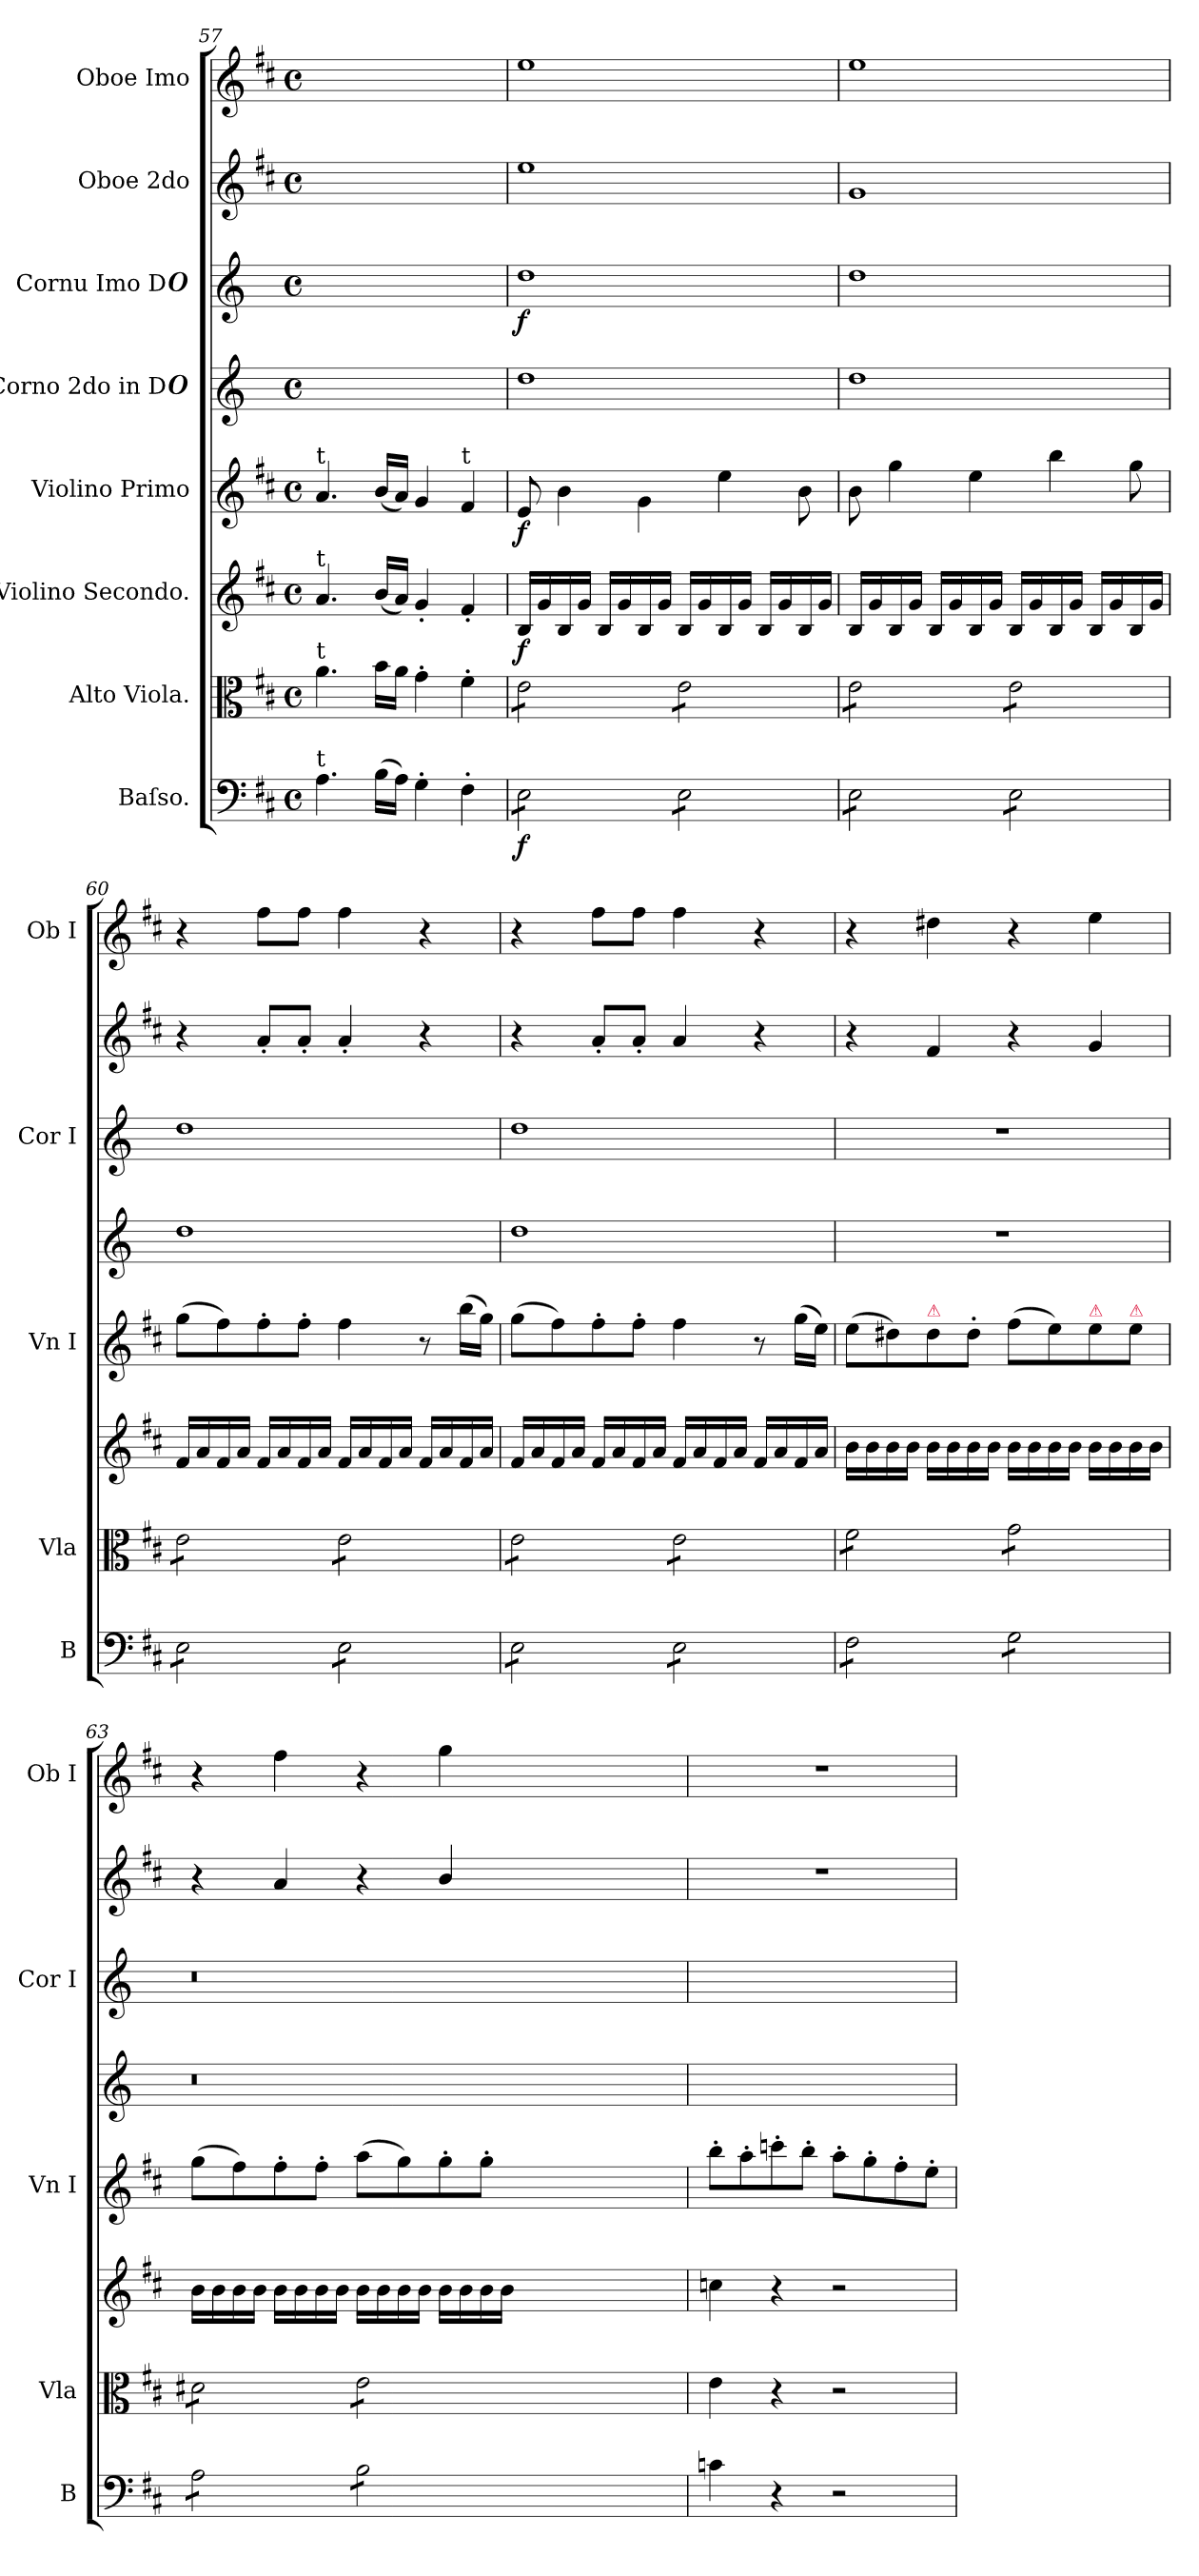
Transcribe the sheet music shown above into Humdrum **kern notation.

**kern	**dynam	**kern	**kern	**dynam	**kern	**dynam	**kern	**kern	**dynam	**kern	**kern
*part8	*part8	*part7	*part6	*part6	*part5	*part5	*part4	*part3	*part3	*part2	*part1
*staff8	*staff8	*staff7	*staff6	*staff6	*staff5	*staff5	*staff4	*staff3	*staff3	*staff2	*staff1
*I"Baſso.	*	*I"Alto Viola.	*I"Violino Secondo.	*	*I"Violino Primo	*	*I"Corno 2do in D#	*I"Cornu Imo D#	*	*I"Oboe 2do	*I"Oboe Imo
*I'B	*	*I'Vla	*	*	*I'Vn I	*	*	*I'Cor I	*	*	*I'Ob I
*clefF4	*	*clefC3	*clefG2	*	*clefG2	*	*clefG2	*clefG2	*	*clefG2	*clefG2
*	*	*	*	*	*	*	*ITrd-1c-2	*ITrd-1c-2	*	*	*
*k[f#c#]	*	*k[f#c#]	*k[f#c#]	*	*k[f#c#]	*	*k[f#c#]	*k[f#c#]	*	*k[f#c#]	*k[f#c#]
*D:	*	*D:	*D:	*	*D:	*	*	*	*	*D:	*D:
*M4/4	*	*M4/4	*M4/4	*	*M4/4	*	*M4/4	*M4/4	*	*M4/4	*M4/4
*met(c)	*	*met(c)	*met(c)	*	*met(c)	*	*met(c)	*met(c)	*	*met(c)	*met(c)
=57	=57	=57	=57	=57	=57	=57	=57	=57	=57	=57	=57
!	!	!	!	!	!LO:TX:a:t=t	!	!	!	!	!	!
!	!	!	!LO:TX:a:t=t	!	!	!	!	!	!	!	!
!	!	!LO:TX:a:t=t	!	!	!	!	!	!	!	!	!
!LO:TX:a:t=t	!	!	!	!	!	!	!	!	!	!	!
4.A\	.	4.a\	4.a/	.	4.a/	.	1ryy	1ryy	.	1ryy	1ryy
(16B\LL	.	16b\LL	(16b/LL	.	(16b/LL	.	.	.	.	.	.
16A\JJ)	.	16a\JJ	16a/JJ)	.	16a/JJ)	.	.	.	.	.	.
4G'\	.	4g'\	4g'/	.	4g/	.	.	.	.	.	.
!	!	!	!	!	!LO:TX:a:t=t	!	!	!	!	!	!
4F#'\	.	4f#'\	4f#'/	.	4f#/	.	.	.	.	.	.
=58	=58	=58	=58	=58	=58	=58	=58	=58	=58	=58	=58
*tremolo	*	*	*	*	*	*	*	*	*	*	*
*	*	*tremolo	*	*	*	*	*	*	*	*	*
8E\L	f	8e\L	16B/LL	f	8e/	f	1ee	1ee	f	1ee	1ee
.	.	.	16g/	.	.	.	.	.	.	.	.
8E\	.	8e\	16B/	.	4b\	.	.	.	.	.	.
.	.	.	16g/JJ	.	.	.	.	.	.	.	.
8E\	.	8e\	16B/LL	.	.	.	.	.	.	.	.
.	.	.	16g/	.	.	.	.	.	.	.	.
8E\J	.	8e\J	16B/	.	4g\	.	.	.	.	.	.
.	.	.	16g/JJ	.	.	.	.	.	.	.	.
8E\L	.	8e\L	16B/LL	.	.	.	.	.	.	.	.
.	.	.	16g/	.	.	.	.	.	.	.	.
8E\	.	8e\	16B/	.	4ee\	.	.	.	.	.	.
.	.	.	16g/JJ	.	.	.	.	.	.	.	.
8E\	.	8e\	16B/LL	.	.	.	.	.	.	.	.
.	.	.	16g/	.	.	.	.	.	.	.	.
8E\J	.	8e\J	16B/	.	8b\	.	.	.	.	.	.
.	.	.	16g/JJ	.	.	.	.	.	.	.	.
=59	=59	=59	=59	=59	=59	=59	=59	=59	=59	=59	=59
8E\L	.	8e\L	16B/LL	.	8b\	.	1ee	1ee	.	1g	1ee
.	.	.	16g/	.	.	.	.	.	.	.	.
8E\	.	8e\	16B/	.	4gg\	.	.	.	.	.	.
.	.	.	16g/JJ	.	.	.	.	.	.	.	.
8E\	.	8e\	16B/LL	.	.	.	.	.	.	.	.
.	.	.	16g/	.	.	.	.	.	.	.	.
8E\J	.	8e\J	16B/	.	4ee\	.	.	.	.	.	.
.	.	.	16g/JJ	.	.	.	.	.	.	.	.
8E\L	.	8e\L	16B/LL	.	.	.	.	.	.	.	.
.	.	.	16g/	.	.	.	.	.	.	.	.
8E\	.	8e\	16B/	.	4bb\	.	.	.	.	.	.
.	.	.	16g/JJ	.	.	.	.	.	.	.	.
8E\	.	8e\	16B/LL	.	.	.	.	.	.	.	.
.	.	.	16g/	.	.	.	.	.	.	.	.
8E\J	.	8e\J	16B/	.	8gg\	.	.	.	.	.	.
.	.	.	16g/JJ	.	.	.	.	.	.	.	.
=60	=60	=60	=60	=60	=60	=60	=60	=60	=60	=60	=60
8E\L	.	8e\L	16f#/LL	.	(8gg\L	.	1ee	1ee	.	4r	4r
.	.	.	16a/	.	.	.	.	.	.	.	.
8E\	.	8e\	16f#/	.	8ff#\)	.	.	.	.	.	.
.	.	.	16a/JJ	.	.	.	.	.	.	.	.
8E\	.	8e\	16f#/LL	.	8ff#'\	.	.	.	.	8a'/L	8ff#\L
.	.	.	16a/	.	.	.	.	.	.	.	.
8E\J	.	8e\J	16f#/	.	8ff#'\J	.	.	.	.	8a'/J	8ff#\J
.	.	.	16a/JJ	.	.	.	.	.	.	.	.
8E\L	.	8e\L	16f#/LL	.	4ff#\	.	.	.	.	4a'/	4ff#\
.	.	.	16a/	.	.	.	.	.	.	.	.
8E\	.	8e\	16f#/	.	.	.	.	.	.	.	.
.	.	.	16a/JJ	.	.	.	.	.	.	.	.
8E\	.	8e\	16f#/LL	.	8r	.	.	.	.	4r	4r
.	.	.	16a/	.	.	.	.	.	.	.	.
8E\J	.	8e\J	16f#/	.	(16bb\LL	.	.	.	.	.	.
.	.	.	16a/JJ	.	16gg\JJ)	.	.	.	.	.	.
=61	=61	=61	=61	=61	=61	=61	=61	=61	=61	=61	=61
8E\L	.	8e\L	16f#/LL	.	(8gg\L	.	1ee	1ee	.	4r	4r
.	.	.	16a/	.	.	.	.	.	.	.	.
8E\	.	8e\	16f#/	.	8ff#\)	.	.	.	.	.	.
.	.	.	16a/JJ	.	.	.	.	.	.	.	.
8E\	.	8e\	16f#/LL	.	8ff#'\	.	.	.	.	8a'/L	8ff#\L
.	.	.	16a/	.	.	.	.	.	.	.	.
8E\J	.	8e\J	16f#/	.	8ff#'\J	.	.	.	.	8a'/J	8ff#\J
.	.	.	16a/JJ	.	.	.	.	.	.	.	.
8E\L	.	8e\L	16f#/LL	.	4ff#\	.	.	.	.	4a/	4ff#\
.	.	.	16a/	.	.	.	.	.	.	.	.
8E\	.	8e\	16f#/	.	.	.	.	.	.	.	.
.	.	.	16a/JJ	.	.	.	.	.	.	.	.
8E\	.	8e\	16f#/LL	.	8r	.	.	.	.	4r	4r
.	.	.	16a/	.	.	.	.	.	.	.	.
8E\J	.	8e\J	16f#/	.	(16gg\LL	.	.	.	.	.	.
.	.	.	16a/JJ	.	16ee\JJ)	.	.	.	.	.	.
=62	=62	=62	=62	=62	=62	=62	=62	=62	=62	=62	=62
8F#\L	.	8f#\L	16b\LL	.	(8ee\L	.	1r	1r	.	4r	4r
.	.	.	16b\	.	.	.	.	.	.	.	.
8F#\	.	8f#\	16b\	.	8dd#X\)	.	.	.	.	.	.
.	.	.	16b\JJ	.	.	.	.	.	.	.	.
!	!	!	!	!	!LO:TX:a:color=crimson:t=⚠	!	!	!	!	!	!
8F#\	.	8f#\	16b\LL	.	8dd#\	.	.	.	.	4f#/	4dd#X\
.	.	.	16b\	.	.	.	.	.	.	.	.
8F#\J	.	8f#\J	16b\	.	8dd#'\J	.	.	.	.	.	.
.	.	.	16b\JJ	.	.	.	.	.	.	.	.
8G\L	.	8g\L	16b\LL	.	(8ff#\L	.	.	.	.	4r	4r
.	.	.	16b\	.	.	.	.	.	.	.	.
8G\	.	8g\	16b\	.	8ee\)	.	.	.	.	.	.
.	.	.	16b\JJ	.	.	.	.	.	.	.	.
!	!	!	!	!	!LO:TX:a:color=crimson:t=⚠	!	!	!	!	!	!
8G\	.	8g\	16b\LL	.	8ee\	.	.	.	.	4g/	4ee\
.	.	.	16b\	.	.	.	.	.	.	.	.
!	!	!	!	!	!LO:TX:a:color=crimson:t=⚠	!	!	!	!	!	!
8G\J	.	8g\J	16b\	.	8ee\J	.	.	.	.	.	.
.	.	.	16b\JJ	.	.	.	.	.	.	.	.
=63	=63	=63	=63	=63	=63	=63	=63	=63	=63	=63	=63
8A\L	.	8d#X\L	16b\LL	.	(8gg\L	.	0.r	0.r	.	4r	4r
.	.	.	16b\	.	.	.	.	.	.	.	.
8A\	.	8d#X\	16b\	.	8ff#\)	.	.	.	.	.	.
.	.	.	16b\JJ	.	.	.	.	.	.	.	.
8A\	.	8d#X\	16b\LL	.	8ff#'\	.	.	.	.	4a/	4ff#\
.	.	.	16b\	.	.	.	.	.	.	.	.
8A\J	.	8d#X\J	16b\	.	8ff#'\J	.	.	.	.	.	.
.	.	.	16b\JJ	.	.	.	.	.	.	.	.
8B\L	.	8e\L	16b\LL	.	(8aa\L	.	.	.	.	4r	4r
.	.	.	16b\	.	.	.	.	.	.	.	.
8B\	.	8e\	16b\	.	8gg\)	.	.	.	.	.	.
.	.	.	16b\JJ	.	.	.	.	.	.	.	.
8B\	.	8e\	16b\LL	.	8gg'\	.	.	.	.	4b/	4gg\
.	.	.	16b\	.	.	.	.	.	.	.	.
8B\J	.	8e\J	16b\	.	8gg'\J	.	.	.	.	.	.
*	*	*Xtremolo	*	*	*	*	*	*	*	*	*
*Xtremolo	*	*	*	*	*	*	*	*	*	*	*
.	.	.	16b\JJ	.	.	.	.	.	.	.	.
0ryy	.	0ryy	0ryy	.	0ryy	.	.	.	.	0ryy	0ryy
=64	=64	=64	=64	=64	=64	=64	=64	=64	=64	=64	=64
4cn\	.	4e\	4ccn\	.	8bb'\L	po.	1ryy	1ryy	.	1r	1r
.	.	.	.	.	8aa'\	.	.	.	.	.	.
4r	.	4r	4r	.	8cccn'\	.	.	.	.	.	.
.	.	.	.	.	8bb'\J	.	.	.	.	.	.
2r	.	2r	2r	.	8aa'\L	.	.	.	.	.	.
.	.	.	.	.	8gg'\	.	.	.	.	.	.
.	.	.	.	.	8ff#'\	.	.	.	.	.	.
.	.	.	.	.	8ee'\J	.	.	.	.	.	.
=	=	=	=	=	=	=	=	=	=	=	=
*-	*-	*-	*-	*-	*-	*-	*-	*-	*-	*-	*-
